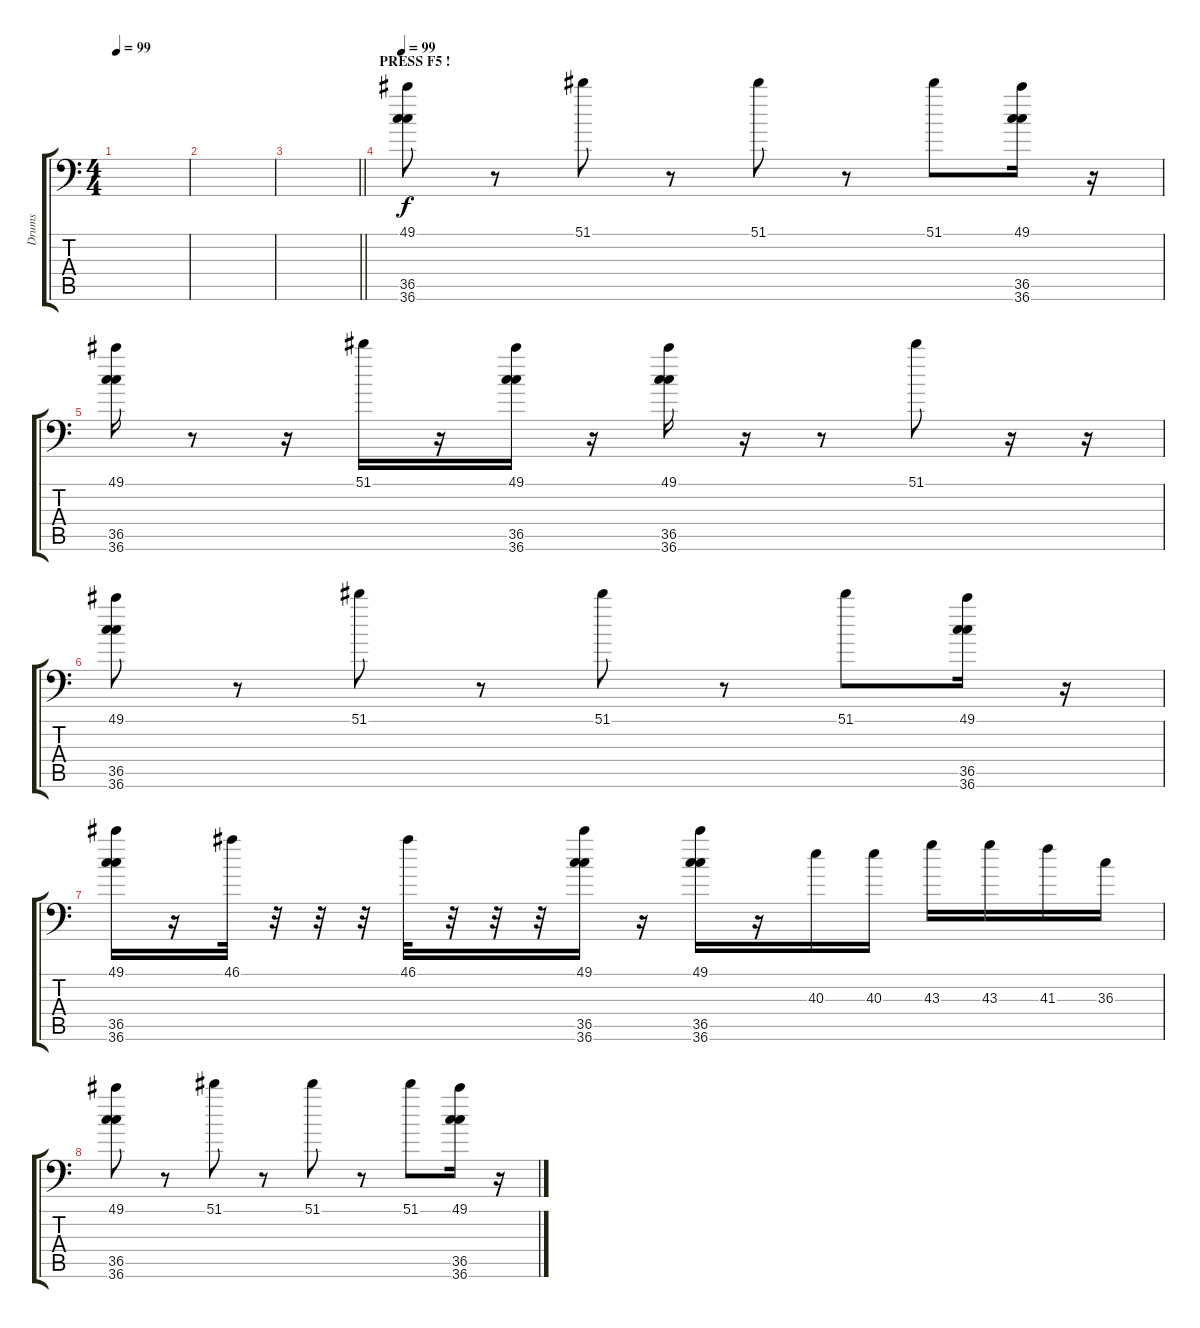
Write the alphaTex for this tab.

\track ("Drums" "Drums") {solo instrument electricguitarclean}
\staff {score tabs}
\tuning (C-1 C-1 C-1 C-1 C-1 C-1) {hide}
\ts (4 4)
\tempo 99
\clef f4
\ks c
|
|
\barLineRight lightlight
|
\section ("" "PRESS F5 !")
\tempo 99
(49.1 36.5 36.6).8 r.8 51.1.8 r.8 51.1.8 r.8 51.1.8 (49.1 36.5 36.6).16 r.16 |
(49.1 36.5 36.6).16 r.8 r.16 51.1.16 r.16 (49.1 36.5 36.6).16 r.16 (49.1 36.5 36.6).16 r.16 r.8 51.1.8 r.16 r.16 |
(49.1 36.5 36.6).8 r.8 51.1.8 r.8 51.1.8 r.8 51.1.8 (49.1 36.5 36.6).16 r.16 |
(49.1 36.5 36.6).16 r.16 46.1.32 r.32 r.32 r.32 46.1.32 r.32 r.32 r.32 (49.1 36.5 36.6).16 r.16 (49.1 36.5 36.6).16 r.16 40.3.16 40.3.16 43.3.16 43.3.16 41.3.16 36.3.16 |
(49.1 36.5 36.6).8 r.8 51.1.8 r.8 51.1.8 r.8 51.1.8 (49.1 36.5 36.6).16 r.16
